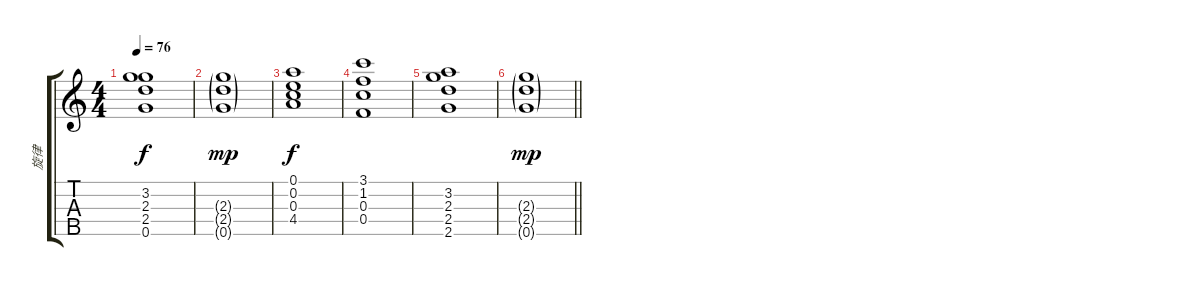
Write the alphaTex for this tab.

\track ("旋律" "旋律") {instrument acousticguitarnylon}
\staff {score tabs}
\tuning (A4 E4 C4 F3 G4) {hide}
\ts (4 4)
\tempo 76
\clef g2
\ks c
(3.2 2.3 2.4 0.5).1{dy f} |
(2.3{g} 2.4{g} 0.5{g}).1{dy mp} |
(0.1 0.2 0.3 4.4).1{dy f} |
(3.1 1.2 0.3 0.4).1 |
(3.2 2.3 2.4 2.5).1 |
\barLineRight lightlight
(2.3{g} 2.4{g} 0.5{g}).1{dy mp}
